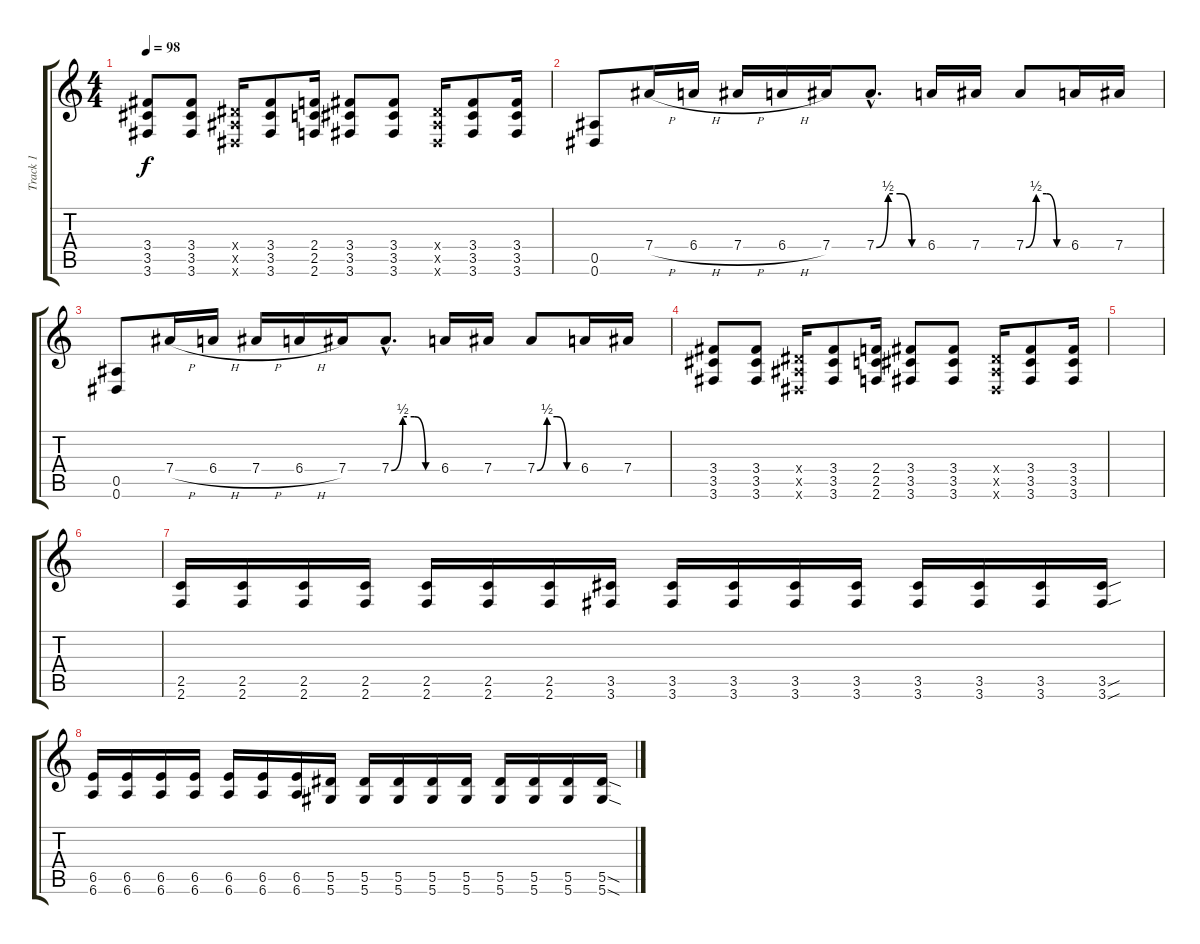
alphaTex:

\track ("Track 1" "Track 1") {instrument distortionguitar}
\staff {score tabs}
\tuning (E4 B3 G3 Eb3 Bb2 Eb2) {hide}
\ts (4 4)
\tempo 98
\clef g2
\ks c
(3.4 3.5 3.6).8{dy f} (3.4 3.5 3.6).8 (0.4{x} 0.5{x} 0.6{x}).16 (3.4 3.5 3.6).8 (2.4 2.5 2.6).16 (3.4 3.5 3.6).8 (3.4 3.5 3.6).8 (0.4{x} 0.5{x} 0.6{x}).16 (3.4 3.5 3.6).8 (3.4 3.5 3.6).16 |
(0.5 0.6).8 7.4{h}.16 6.4{h}.16 7.4{h}.16 6.4{h}.16 7.4.16 7.4{be (custom 0 0 15 2 30 2 45 0 60 0) hac}.8{d} 6.4.16 7.4.16 7.4{be (custom 0 0 15 2 30 2 45 0 60 0)}.8 6.4.16 7.4.16 |
(0.5 0.6).8 7.4{h}.16 6.4{h}.16 7.4{h}.16 6.4{h}.16 7.4.16 7.4{be (custom 0 0 15 2 30 2 45 0 60 0) hac}.8{d} 6.4.16 7.4.16 7.4{be (custom 0 0 15 2 30 2 45 0 60 0)}.8 6.4.16 7.4.16 |
(3.4 3.5 3.6).8 (3.4 3.5 3.6).8 (0.4{x} 0.5{x} 0.6{x}).16 (3.4 3.5 3.6).8 (2.4 2.5 2.6).16 (3.4 3.5 3.6).8 (3.4 3.5 3.6).8 (0.4{x} 0.5{x} 0.6{x}).16 (3.4 3.5 3.6).8 (3.4 3.5 3.6).16 |
|
|
(2.5 2.6).16 (2.5 2.6).16 (2.5 2.6).16 (2.5 2.6).16 (2.5 2.6).16 (2.5 2.6).16 (2.5 2.6).16 (3.5 3.6).16 (3.5 3.6).16 (3.5 3.6).16 (3.5 3.6).16 (3.5 3.6).16 (3.5 3.6).16 (3.5 3.6).16 (3.5 3.6).16 (3.5{sou} 3.6{sou}).16 |
(6.5 6.6).16 (6.5 6.6).16 (6.5 6.6).16 (6.5 6.6).16 (6.5 6.6).16 (6.5 6.6).16 (6.5 6.6).16 (5.5 5.6).16 (5.5 5.6).16 (5.5 5.6).16 (5.5 5.6).16 (5.5 5.6).16 (5.5 5.6).16 (5.5 5.6).16 (5.5 5.6).16 (5.5{sod} 5.6{sod}).16
